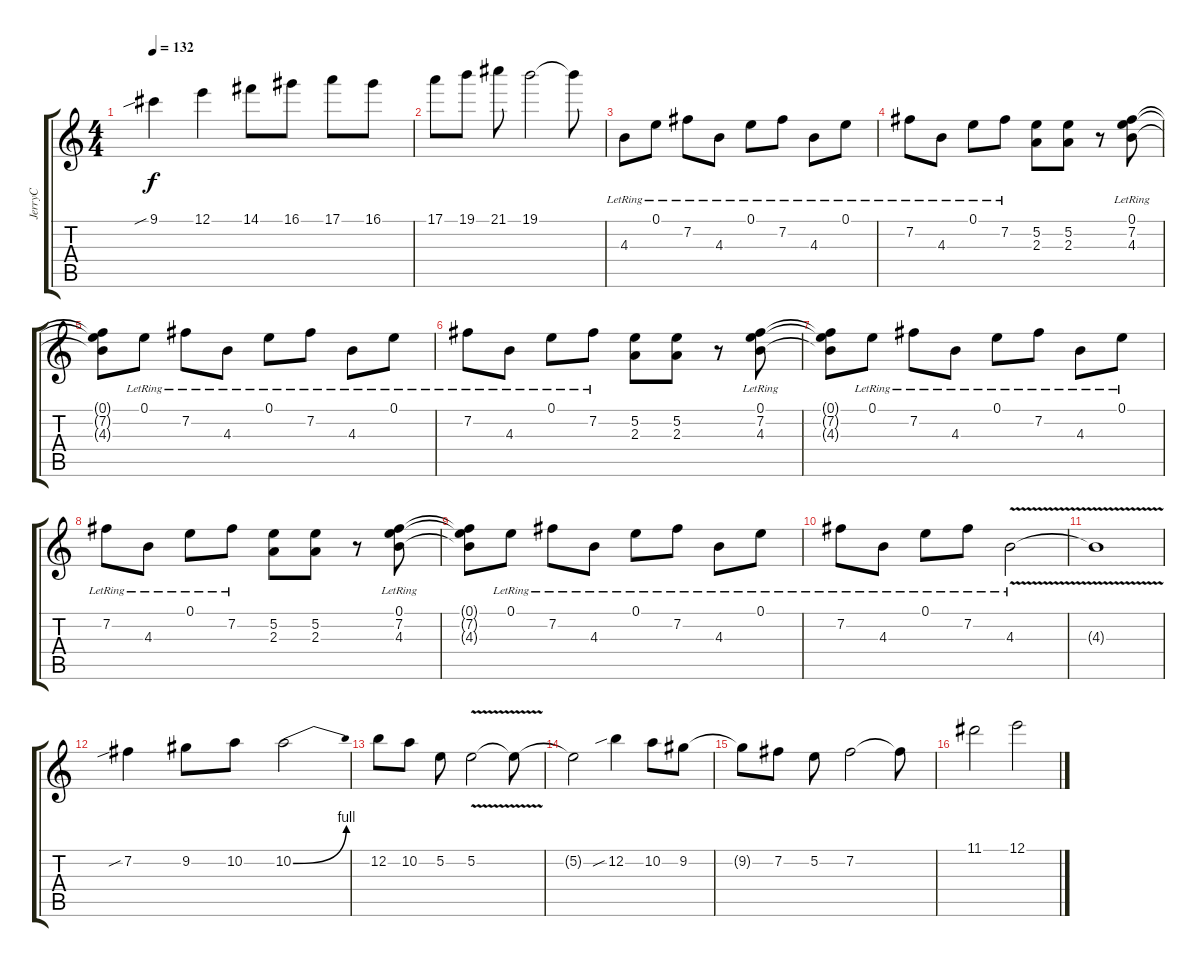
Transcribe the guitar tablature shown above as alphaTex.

\track ("JerryC" "JerryC") {instrument distortionguitar}
\staff {score tabs}
\tuning (E4 B3 G3 D3 A2 E2) {hide}
\ts (4 4)
\tempo 132
\clef g2
\ks c
9.1{sib}.4{dy f} 12.1.4 14.1.8 16.1.8 17.1.8 16.1.8 |
17.1.8 19.1.8 21.1.8 19.1.2 19.1{t}.8 |
4.3{lr}.8 0.1{lr}.8 7.2{lr}.8 4.3{lr}.8 0.1{lr}.8 7.2{lr}.8 4.3{lr}.8 0.1{lr}.8 |
7.2{lr}.8 4.3{lr}.8 0.1{lr}.8 7.2{lr}.8 (5.2 2.3).8 (5.2 2.3).8 r.8 (0.1{lr} 7.2{lr} 4.3{lr}).8 |
(0.1{t} 7.2{t} 4.3{t}).8 0.1{lr}.8 7.2{lr}.8 4.3{lr}.8 0.1{lr}.8 7.2{lr}.8 4.3{lr}.8 0.1{lr}.8 |
7.2{lr}.8 4.3{lr}.8 0.1{lr}.8 7.2{lr}.8 (5.2 2.3).8 (5.2 2.3).8 r.8 (0.1{lr} 7.2{lr} 4.3{lr}).8 |
(0.1{t} 7.2{t} 4.3{t}).8 0.1{lr}.8 7.2{lr}.8 4.3{lr}.8 0.1{lr}.8 7.2{lr}.8 4.3{lr}.8 0.1{lr}.8 |
7.2{lr}.8 4.3{lr}.8 0.1{lr}.8 7.2{lr}.8 (5.2 2.3).8 (5.2 2.3).8 r.8 (0.1{lr} 7.2{lr} 4.3{lr}).8 |
(0.1{t} 7.2{t} 4.3{t}).8 0.1{lr}.8 7.2{lr}.8 4.3{lr}.8 0.1{lr}.8 7.2{lr}.8 4.3{lr}.8 0.1{lr}.8 |
7.2{lr}.8 4.3{lr}.8 0.1{lr}.8 7.2{lr}.8 4.3{v lr}.2 |
4.3{t}.1 |
7.2{sib}.4 9.2.8 10.2.8 10.2{be (bend 0 0 60 4)}.2 |
12.2.8 10.2.8 5.2.8 5.2{v}.2 5.2{t}.8 |
5.2{t}.2 12.2{sib}.4 10.2.8 9.2.8 |
9.2{t}.8 7.2.8 5.2.8 7.2.2 7.2{t}.8 |
11.1.2 12.1.2
